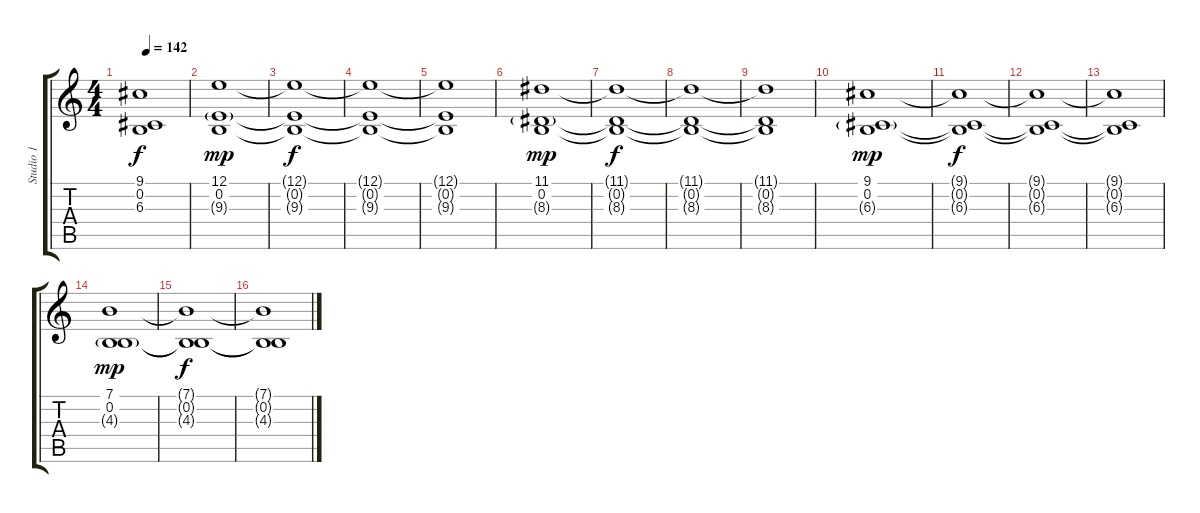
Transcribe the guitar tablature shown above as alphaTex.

\track ("Studio 1" "Studio 1") {instrument stringensemble1}
\staff {score tabs}
\tuning (E4 B3 G3 D3 A2 E2) {hide}
\ts (4 4)
\tempo 142
\clef g2
\ks c
(9.1{t} 0.2{t} 6.3{t}).1{dy f} |
(12.1 0.2 9.3{g}).1{dy mp} |
(12.1{t} 0.2{t} 9.3{t}).1{dy f} |
(12.1{t} 0.2{t} 9.3{t}).1 |
(12.1{t} 0.2{t} 9.3{t}).1 |
(11.1 0.2 8.3{g}).1{dy mp} |
(11.1{t} 0.2{t} 8.3{t}).1{dy f} |
(11.1{t} 0.2{t} 8.3{t}).1 |
(11.1{t} 0.2{t} 8.3{t}).1 |
(9.1 0.2 6.3{g}).1{dy mp} |
(9.1{t} 0.2{t} 6.3{t}).1{dy f} |
(9.1{t} 0.2{t} 6.3{t}).1 |
(9.1{t} 0.2{t} 6.3{t}).1 |
(7.1 0.2 4.3{g}).1{dy mp volume 4} |
(7.1{t} 0.2{t} 4.3{t}).1{dy f} |
(7.1{t} 0.2{t} 4.3{t}).1
